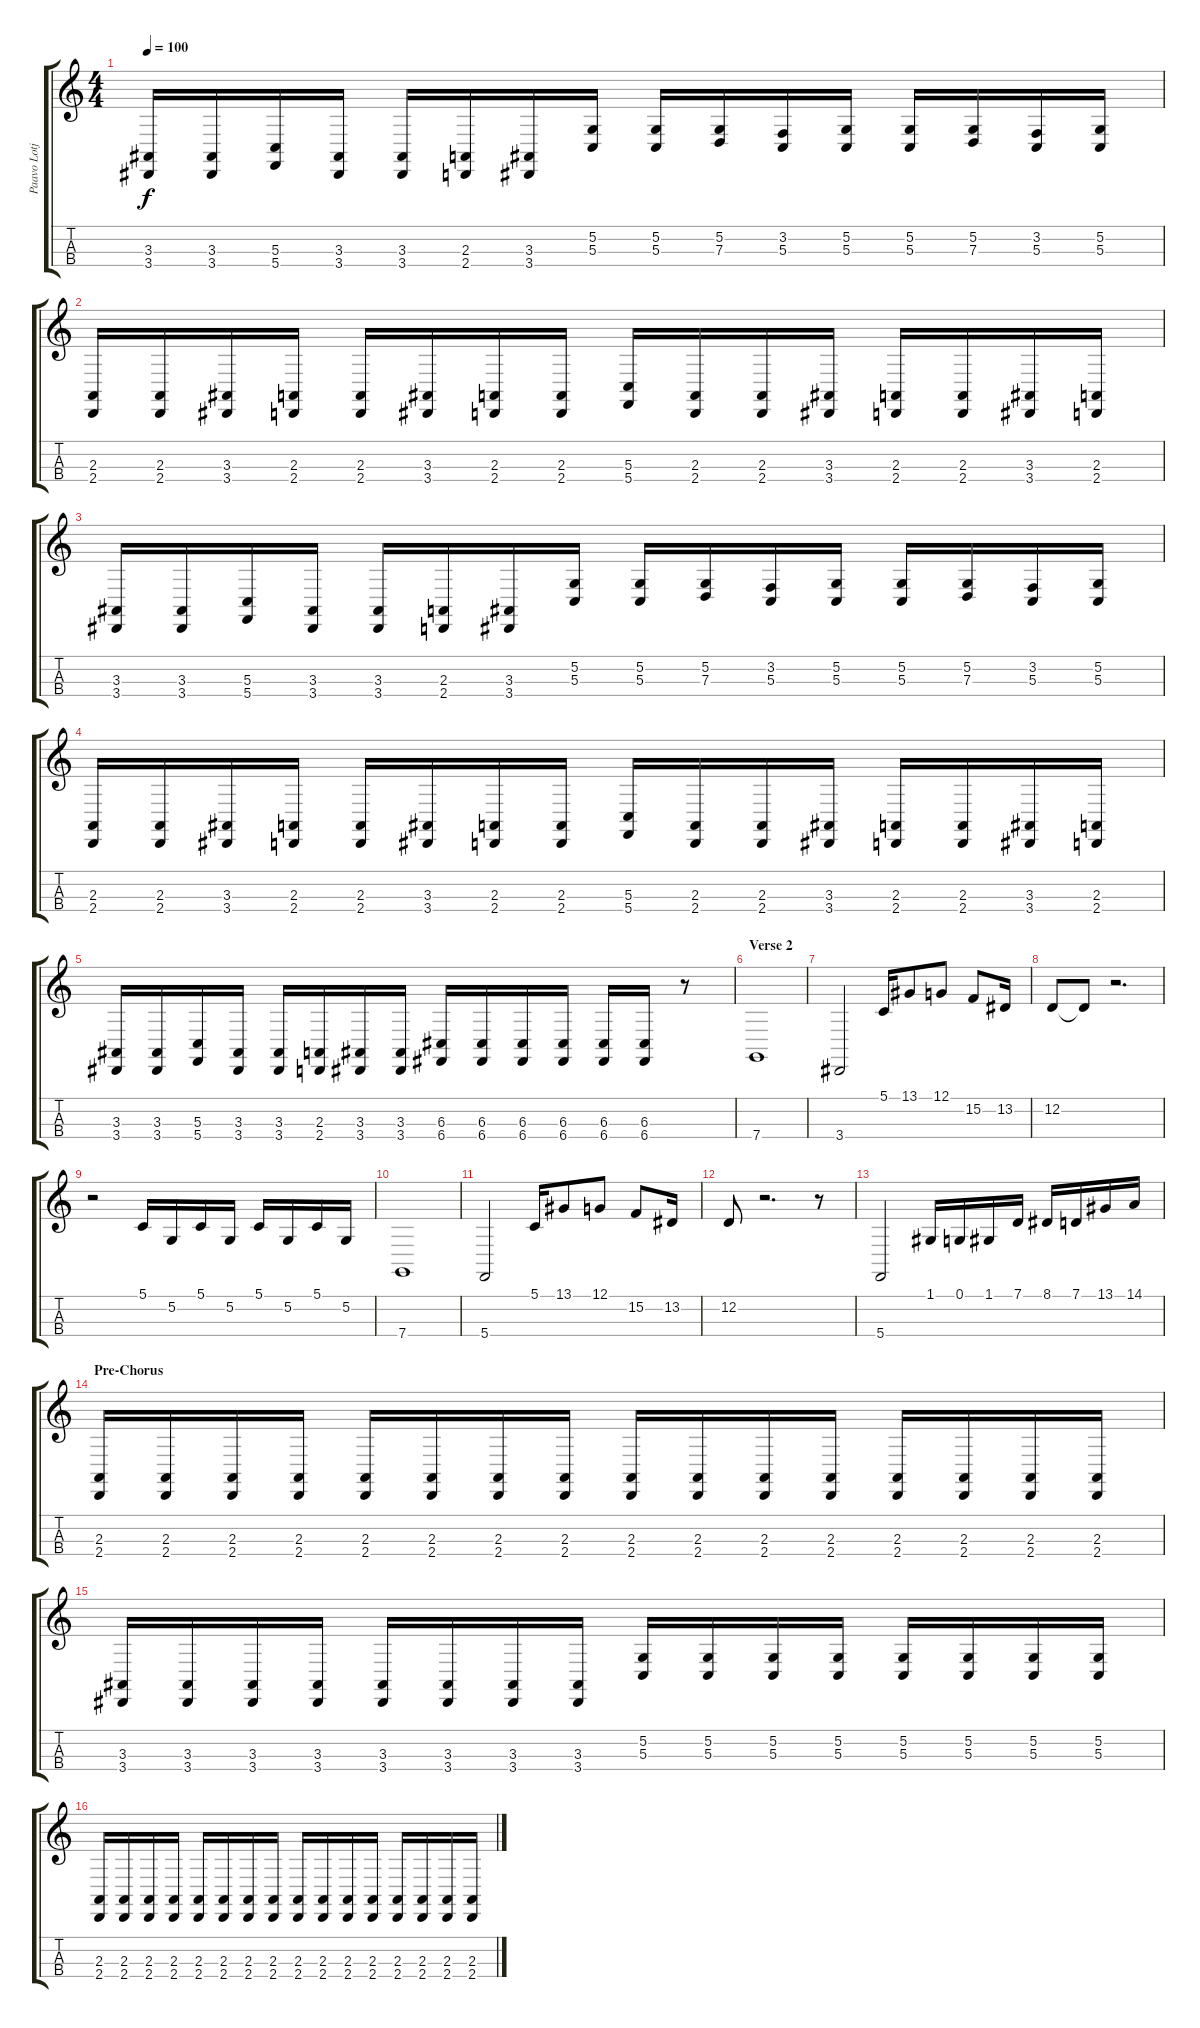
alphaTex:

\track ("Paavo Lotjonen" "Paavo Lotj") {instrument cello}
\staff {score tabs}
\tuning (G3 D3 G2 C2) {hide}
\ts (4 4)
\tempo 100
\clef g2
\ks c
(3.3 3.4).16{dy f} (3.3 3.4).16 (5.3 5.4).16 (3.3 3.4).16 (3.3 3.4).16 (2.3 2.4).16 (3.3 3.4).16 (5.2 5.3).16 (5.2 5.3).16 (5.2 7.3).16 (3.2 5.3).16 (5.2 5.3).16 (5.2 5.3).16 (5.2 7.3).16 (3.2 5.3).16 (5.2 5.3).16 |
(2.3 2.4).16 (2.3 2.4).16 (3.3 3.4).16 (2.3 2.4).16 (2.3 2.4).16 (3.3 3.4).16 (2.3 2.4).16 (2.3 2.4).16 (5.3 5.4).16 (2.3 2.4).16 (2.3 2.4).16 (3.3 3.4).16 (2.3 2.4).16 (2.3 2.4).16 (3.3 3.4).16 (2.3 2.4).16 |
(3.3 3.4).16 (3.3 3.4).16 (5.3 5.4).16 (3.3 3.4).16 (3.3 3.4).16 (2.3 2.4).16 (3.3 3.4).16 (5.2 5.3).16 (5.2 5.3).16 (5.2 7.3).16 (3.2 5.3).16 (5.2 5.3).16 (5.2 5.3).16 (5.2 7.3).16 (3.2 5.3).16 (5.2 5.3).16 |
(2.3 2.4).16 (2.3 2.4).16 (3.3 3.4).16 (2.3 2.4).16 (2.3 2.4).16 (3.3 3.4).16 (2.3 2.4).16 (2.3 2.4).16 (5.3 5.4).16 (2.3 2.4).16 (2.3 2.4).16 (3.3 3.4).16 (2.3 2.4).16 (2.3 2.4).16 (3.3 3.4).16 (2.3 2.4).16 |
(3.3 3.4).16 (3.3 3.4).16 (5.3 5.4).16 (3.3 3.4).16 (3.3 3.4).16 (2.3 2.4).16 (3.3 3.4).16 (3.3 3.4).16 (6.3 6.4).16 (6.3 6.4).16 (6.3 6.4).16 (6.3 6.4).16 (6.3 6.4).16 (6.3 6.4).16 r.8 |
\section ("" "Verse 2")
7.4.1 |
3.4.2 5.1.16 13.1.8 12.1.8 15.2.8 13.2.16 |
12.2.8 12.2{t}.8 r.2{d} |
r.2 5.1.16 5.2.16 5.1.16 5.2.16 5.1.16 5.2.16 5.1.16 5.2.16 |
7.4.1 |
5.4.2 5.1.16 13.1.8 12.1.8 15.2.8 13.2.16 |
12.2.8 r.2{d} r.8 |
5.4.2 1.1.16 0.1.16 1.1.16 7.1.16 8.1.16 7.1.16 13.1.16 14.1.16 |
\section ("" "Pre-Chorus")
(2.3 2.4).16 (2.3 2.4).16 (2.3 2.4).16 (2.3 2.4).16 (2.3 2.4).16 (2.3 2.4).16 (2.3 2.4).16 (2.3 2.4).16 (2.3 2.4).16 (2.3 2.4).16 (2.3 2.4).16 (2.3 2.4).16 (2.3 2.4).16 (2.3 2.4).16 (2.3 2.4).16 (2.3 2.4).16 |
(3.3 3.4).16 (3.3 3.4).16 (3.3 3.4).16 (3.3 3.4).16 (3.3 3.4).16 (3.3 3.4).16 (3.3 3.4).16 (3.3 3.4).16 (5.2 5.3).16 (5.2 5.3).16 (5.2 5.3).16 (5.2 5.3).16 (5.2 5.3).16 (5.2 5.3).16 (5.2 5.3).16 (5.2 5.3).16 |
(2.3 2.4).16 (2.3 2.4).16 (2.3 2.4).16 (2.3 2.4).16 (2.3 2.4).16 (2.3 2.4).16 (2.3 2.4).16 (2.3 2.4).16 (2.3 2.4).16 (2.3 2.4).16 (2.3 2.4).16 (2.3 2.4).16 (2.3 2.4).16 (2.3 2.4).16 (2.3 2.4).16 (2.3 2.4).16
